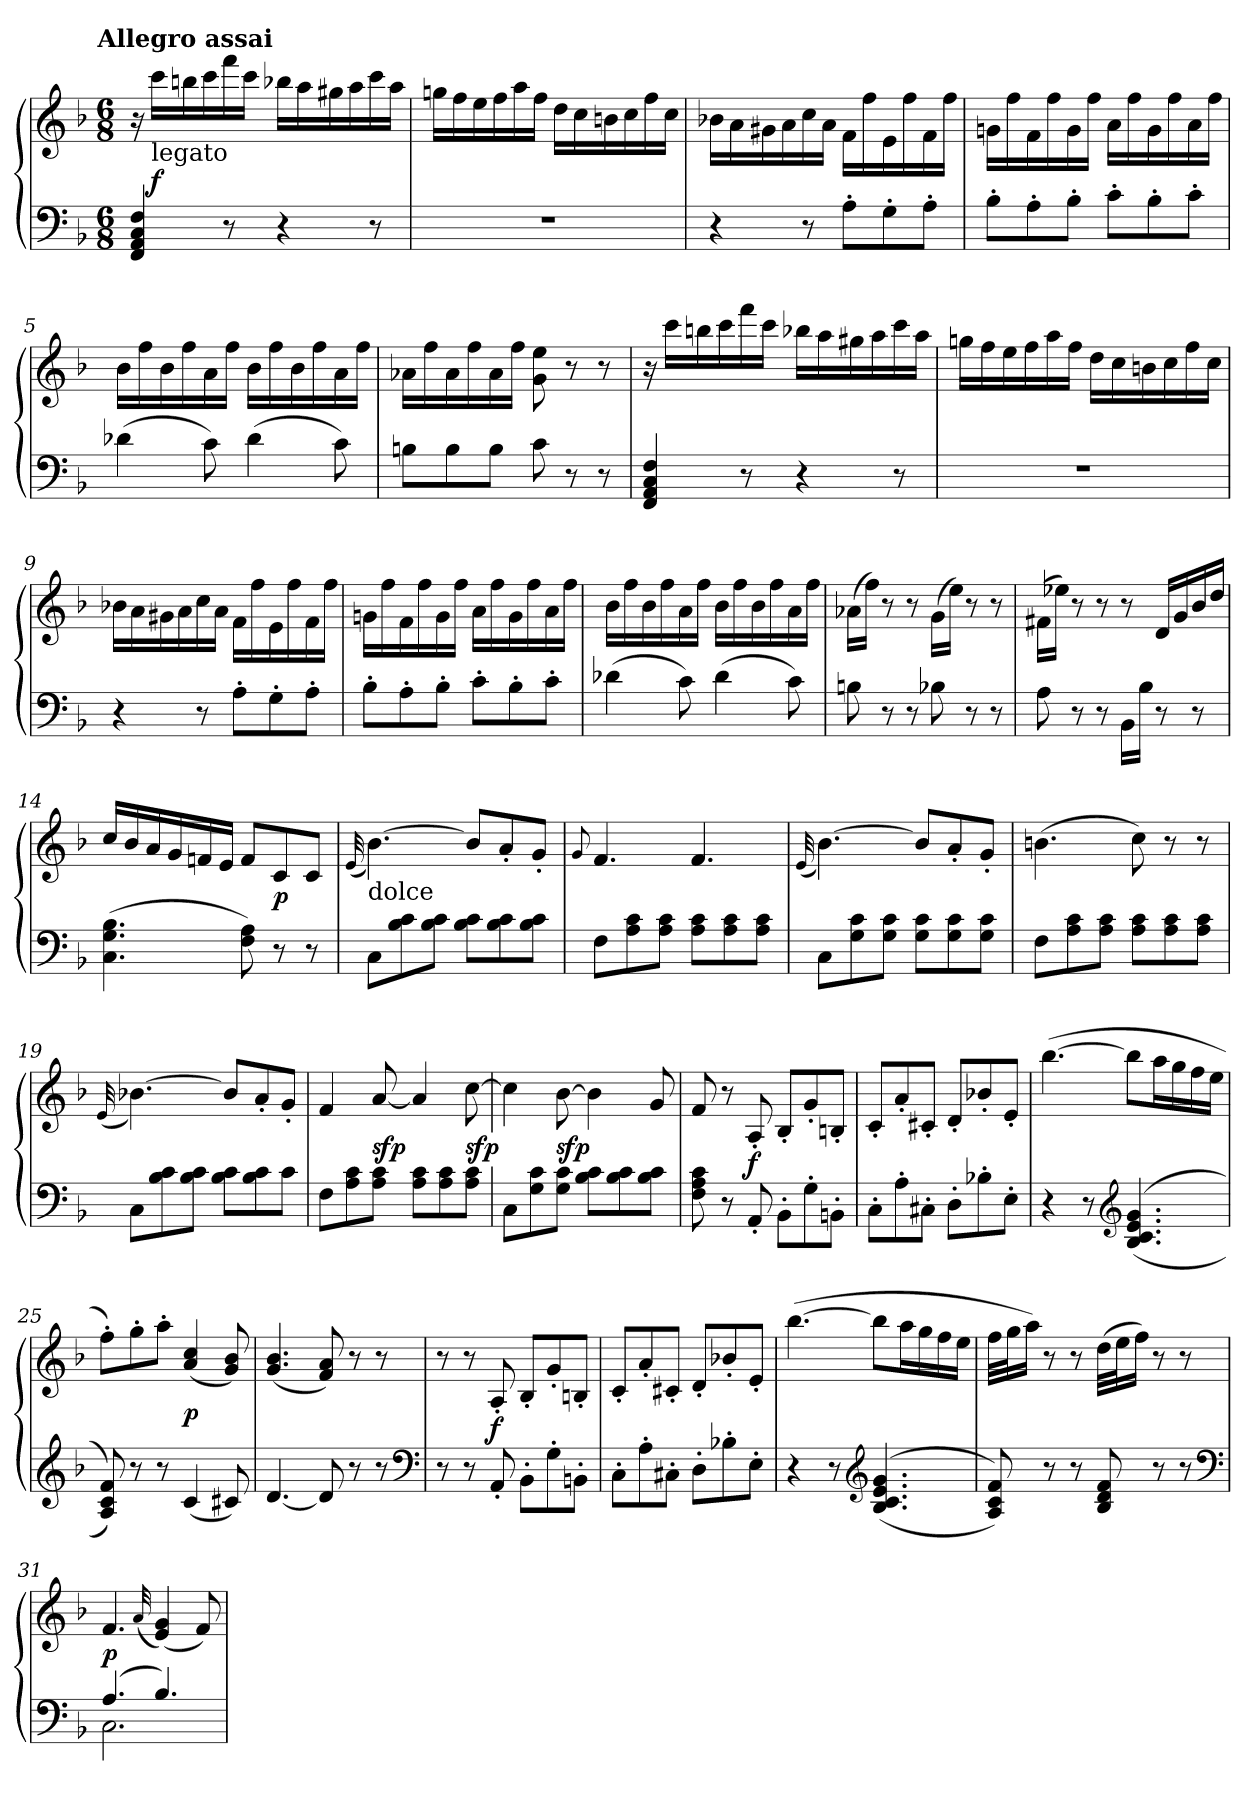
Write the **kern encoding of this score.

**kern	**kern	**dynam
*part1	*part1	*part1
*staff2	*staff1	*staff1/2
*clefF4	*clefG2	*
*k[b-]	*k[b-]	*
!!LO:TX:omd:t=Allegro assai
*M6/8	*M6/8	*
*MM144	*MM144	*
=1	=1	=1
4FF 4AA 4C 4F	16r	.
!	!LO:TX:b:t=legato	!
.	16cccLL	f
.	16bbn	.
.	16ccc	.
8r	16fff	.
.	16cccJJ	.
4r	16bb-XLL	.
.	16aa	.
.	16gg#X	.
.	16aa	.
8r	16ccc	.
.	16aaJJ	.
=2	=2	=2
2.r	16ggnLL	.
.	16ff	.
.	16ee	.
.	16ff	.
.	16aa	.
.	16ffJJ	.
.	16ddLL	.
.	16cc	.
.	16bn	.
.	16cc	.
.	16ff	.
.	16ccJJ	.
=3	=3	=3
4r	16b-X\LL	.
.	16a\	.
.	16g#X\	.
.	16a\	.
8r	16cc\	.
.	16a\JJ	.
8A'L	16fLL	.
.	16ff	.
8G'	16e	.
.	16ff	.
8A'J	16f	.
.	16ffJJ	.
=4	=4	=4
8B-'L	16gnLL	.
.	16ff	.
8A'	16f	.
.	16ff	.
8B-'J	16g	.
.	16ffJJ	.
8c'L	16aLL	.
.	16ff	.
8B-'	16g	.
.	16ff	.
8c'J	16a	.
.	16ffJJ	.
=5	=5	=5
(4d-X	16b-LL	.
.	16ff	.
.	16b-	.
.	16ff	.
8c)	16a	.
.	16ffJJ	.
(4d-	16b-LL	.
.	16ff	.
.	16b-	.
.	16ff	.
8c)	16a	.
.	16ffJJ	.
=6	=6	=6
8BnL	16a-XLL	.
.	16ff	.
8B	16a-	.
.	16ff	.
8BJ	16a-	.
.	16ffJJ	.
8c	8g 8ee	.
8r	8r	.
8r	8r	.
=7	=7	=7
4FF 4AA 4C 4F	16r	.
.	16cccLL	.
.	16bbn	.
.	16ccc	.
8r	16fff	.
.	16cccJJ	.
4r	16bb-XLL	.
.	16aa	.
.	16gg#X	.
.	16aa	.
8r	16ccc	.
.	16aaJJ	.
=8	=8	=8
2.r	16ggnLL	.
.	16ff	.
.	16ee	.
.	16ff	.
.	16aa	.
.	16ffJJ	.
.	16ddLL	.
.	16cc	.
.	16bn	.
.	16cc	.
.	16ff	.
.	16ccJJ	.
=9	=9	=9
4r	16b-X\LL	.
.	16a\	.
.	16g#X\	.
.	16a\	.
8r	16cc\	.
.	16a\JJ	.
8A'L	16fLL	.
.	16ff	.
8G'	16e	.
.	16ff	.
8A'J	16f	.
.	16ffJJ	.
=10	=10	=10
8B-'L	16gnLL	.
.	16ff	.
8A'	16f	.
.	16ff	.
8B-'J	16g	.
.	16ffJJ	.
8c'L	16aLL	.
.	16ff	.
8B-'	16g	.
.	16ff	.
8c'J	16a	.
.	16ffJJ	.
=11	=11	=11
(4d-X	16b-LL	.
.	16ff	.
.	16b-	.
.	16ff	.
8c)	16a	.
.	16ffJJ	.
(4d-	16b-LL	.
.	16ff	.
.	16b-	.
.	16ff	.
8c)	16a	.
.	16ffJJ	.
=12	=12	=12
8Bn	(16a-XLL	.
.	16ffJJ)	.
8r	8r	.
8r	8r	.
8B-X	(16gLL	.
.	16eeJJ)	.
8r	8r	.
8r	8r	.
=13	=13	=13
8A	(16f#XLL	.
.	16ee-XJJ)	.
8r	8r	.
8r	8r	.
(16BB-LL	8r	.
16B-JJ	.	.
8r	16dLL	.
.	16g	.
8r	16b-	.
.	16ddJJ	.
=14	=14	=14
(4.C 4.G 4.B-	16ccLL	.
.	16b-	.
.	16a	.
.	16g	.
.	16fn	.
.	16eJJ	.
8F 8A)	8fL)	.
8r	8c	p
8r	8cJ	.
=15	=15	=15
.	(>32qqe/	.
!	!LO:TX:b:t=dolce	!
8CL	[4.b-)	.
8B- 8c	.	.
8B- 8cJ	.	.
8B- 8cL	8b-L]	.
8B- 8c	8a'	.
8B- 8cJ	8g'J	.
=16	=16	=16
.	8qqg/	.
8FL	4.f	.
8A 8c	.	.
8A 8cJ	.	.
8A 8cL	4.f	.
8A 8c	.	.
8A 8cJ	.	.
=17	=17	=17
.	(>32qqe/	.
8CL	[4.b-)	.
8G 8c	.	.
8G 8cJ	.	.
8G 8cL	8b-L]	.
8G 8c	8a'	.
8G 8cJ	8g'J	.
=18	=18	=18
8FL	(4.bn	.
8A 8c	.	.
8A 8cJ	.	.
8A 8cL	8cc)	.
8A 8c	8r	.
8A 8cJ	8r	.
=19	=19	=19
.	(>32qqe	.
8CL	[4.b-X)	.
8B- 8c	.	.
8B- 8cJ	.	.
8B- 8cL	8b-L]	.
8B- 8c	8a'	.
8cJ	8g'J	.
=20	=20	=20
8FL	4f	.
8A 8c	.	.
8A 8cJ	[8a	sfp
8A 8cL	4a]	.
8A 8c	.	.
8A 8cJ	[8cc	sfp
=21	=21	=21
8CL	4cc]	.
8G 8c	.	.
8G 8cJ	[8b-	sfp
8B- 8cL	4b-]	.
8B- 8c	.	.
8B- 8cJ	8g	.
=22	=22	=22
8F 8A 8c	8f	.
8r	8r	.
8AA'	8A'	f
8BB-'\L	8B-'L	.
8G'\	8g'	.
8BBn'\J	8Bn'J	.
=23	=23	=23
8C'L	8c'L	.
8A'	8a'	.
8C#X'J	8c#X'J	.
8D'L	8d'L	.
8B-X'	8b-X'	.
8E'J	8e'J	.
=24	=24	=24
4r	([4.bb-	.
8r	.	.
*clefG2	*	*
(>(>4.B- 4.c 4.e 4.g	8bb-L]	.
.	16aaL	.
.	16gg	.
.	16ff	.
.	16eeJJ	.
=25	=25	=25
8A 8c 8f))	8ff'L)	.
8r	8gg'	.
8r	8aa'J	.
(4c	(4a/ 4cc/	p
8c#X)	8g 8b-)	.
=26	=26	=26
[4.d	(4.g 4.b-	.
8d]	8f 8a)	.
8r	8r	.
8r	8r	.
*clefF4	*	*
=27	=27	=27
8r	8r	.
8r	8r	.
8AA'	8A'	f
8BB-'L	8B-'L	.
8G'	8g'	.
8BBn'J	8Bn'J	.
=28	=28	=28
8C'L	8c'L	.
8A'	8a'	.
8C#X'J	8c#X'J	.
8D'L	8d'L	.
8B-X'	8b-X'	.
8E'J	8e'J	.
=29	=29	=29
4r	([4.bb-	.
8r	.	.
*clefG2	*	*
(>(>4.B-/ 4.c/ 4.e/ 4.g/	8bb-L]	.
.	16aaL	.
.	16gg	.
.	16ff	.
.	16eeJJ	.
=30	=30	=30
8A 8c 8f))	32ffLLL	.
.	32ggJ	.
.	16aaJJ)	.
8r	8r	.
8r	8r	.
8B- 8d 8f	(32ddLLL	.
.	32eeJ	.
.	16ffJJ)	.
8r	8r	.
8r	8r	.
*clefF4	*	*
=31	=31	=31
*^	*	*
(4.A	2.C	4.f	p
.	.	(32qqa	.
4.B-)	.	(4e 4g)	.
.	.	8f)	.
*v	*v	*	*
=	=	=
*-	*-	*-
